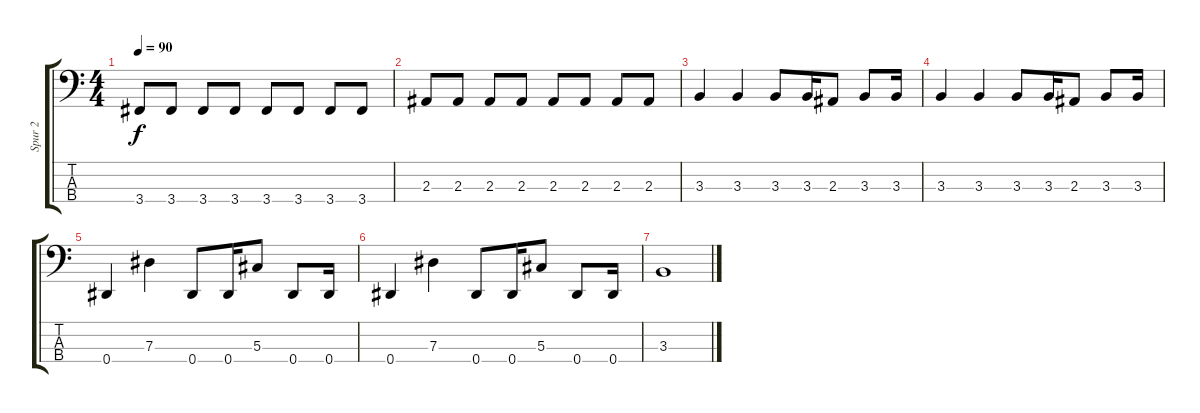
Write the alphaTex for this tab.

\track ("Spur 2" "Spur 2") {instrument electricbassfinger}
\staff {score tabs}
\tuning (Gb2 Db2 Ab1 Eb1) {hide}
\ts (4 4)
\tempo 90
\clef f4
\ks c
3.4.8{dy f} 3.4.8 3.4.8 3.4.8 3.4.8 3.4.8 3.4.8 3.4.8 |
2.3.8 2.3.8 2.3.8 2.3.8 2.3.8 2.3.8 2.3.8 2.3.8 |
3.3.4 3.3.4 3.3.8 3.3.16 2.3.8 3.3.8 3.3.16 |
3.3.4 3.3.4 3.3.8 3.3.16 2.3.8 3.3.8 3.3.16 |
0.4.4 7.3.4 0.4.8 0.4.16 5.3.8 0.4.8 0.4.16 |
0.4.4 7.3.4 0.4.8 0.4.16 5.3.8 0.4.8 0.4.16 |
3.3.1
